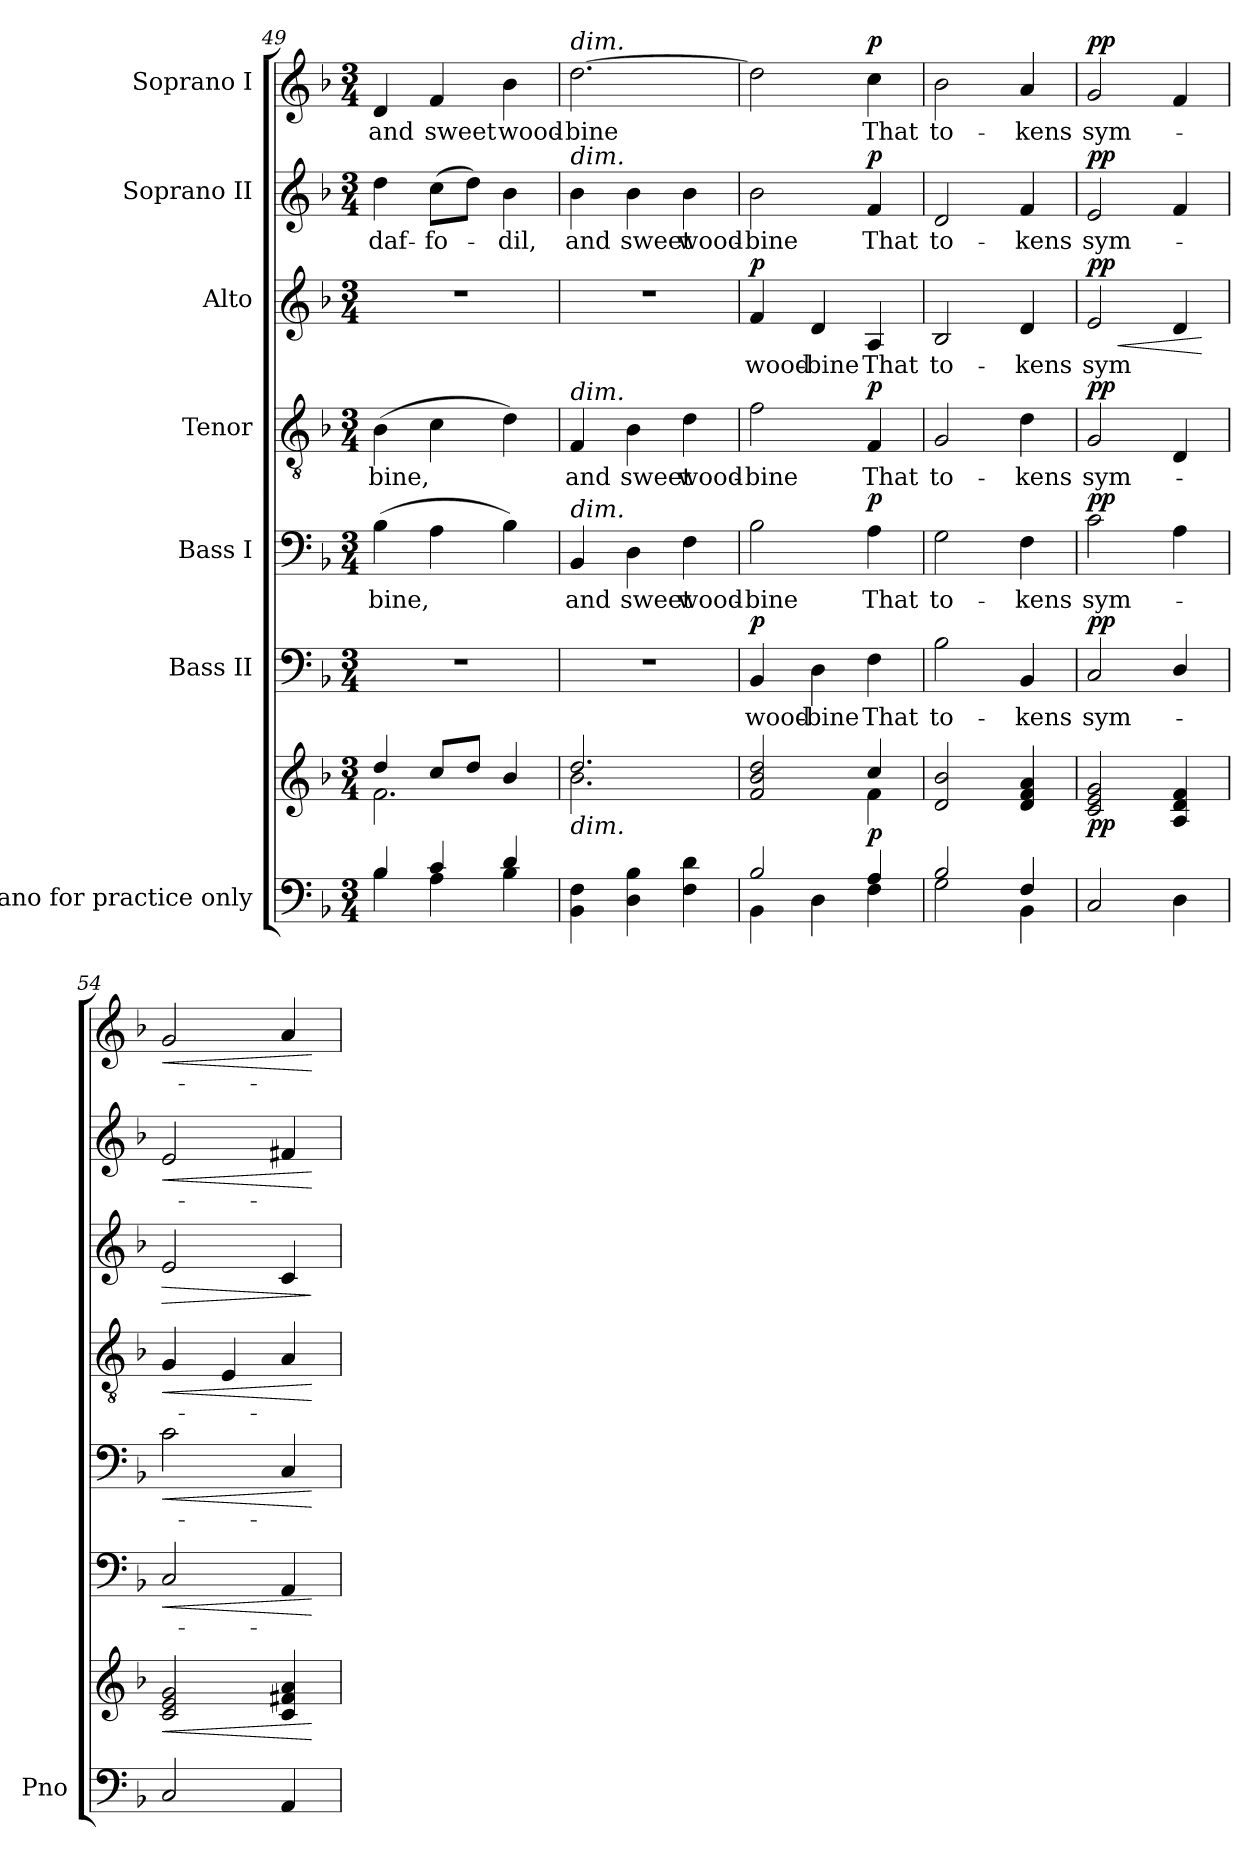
**kern	**kern	**dynam	**kern	**text	**dynam	**kern	**text	**dynam	**kern	**text	**dynam	**kern	**text	**dynam	**kern	**text	**dynam	**kern	**text	**dynam
*part7	*part7	*part7	*part6	*part6	*part6	*part5	*part5	*part5	*part4	*part4	*part4	*part3	*part3	*part3	*part2	*part2	*part2	*part1	*part1	*part1
*staff8	*staff7	*staff7/8	*staff6	*staff6	*staff6	*staff5	*staff5	*staff5	*staff4	*staff4	*staff4	*staff3	*staff3	*staff3	*staff2	*staff2	*staff2	*staff1	*staff1	*staff1
*I"Piano for practice only	*	*	*I"Bass II	*	*	*I"Bass I	*	*	*I"Tenor	*	*	*I"Alto	*	*	*I"Soprano II	*	*	*I"Soprano I	*	*
*I'Pno	*	*	*	*	*	*	*	*	*	*	*	*	*	*	*	*	*	*	*	*
*clefF4	*clefG2	*	*clefF4	*	*	*clefF4	*	*	*clefGv2	*	*	*clefG2	*	*	*clefG2	*	*	*clefG2	*	*
*k[b-]	*k[b-]	*	*k[b-]	*	*	*k[b-]	*	*	*k[b-]	*	*	*k[b-]	*	*	*k[b-]	*	*	*k[b-]	*	*
*M3/4	*M3/4	*	*M3/4	*	*	*M3/4	*	*	*M3/4	*	*	*M3/4	*	*	*M3/4	*	*	*M3/4	*	*
=49	=49	=49	=49	=49	=49	=49	=49	=49	=49	=49	=49	=49	=49	=49	=49	=49	=49	=49	=49	=49
*^	*^	*	*	*	*	*	*	*	*	*	*	*	*	*	*	*	*	*	*	*
4B-/	4B-\	4dd/	2.f\	.	2.r	.	.	(4B-\	-bine,	.	(4B-\	-bine,	.	2.r	.	.	4dd\	daf-	.	4d/	and	.
4c/	4A\	8cc/L	.	.	.	.	.	4A\	.	.	4c\	.	.	.	.	.	(8cc\L	-fo-	.	4f/	sweet	.
.	.	8dd/J	.	.	.	.	.	.	.	.	.	.	.	.	.	.	8dd\J)	.	.	.	.	.
4d/	4B-\	4b-/	.	.	.	.	.	4B-\)	.	.	4d\)	.	.	.	.	.	4b-\	-dil,	.	4b-\	wood-	.
=50	=50	=50	=50	=50	=50	=50	=50	=50	=50	=50	=50	=50	=50	=50	=50	=50	=50	=50	=50	=50	=50	=50
!	!	!	!	!	!	!	!	!	!	!	!	!	!	!	!	!	!	!	!	!LO:TX:a:i:t=dim.	!	!
!	!	!	!	!	!	!	!	!	!	!	!	!	!	!	!	!	!LO:TX:a:i:t=dim.	!	!	!	!	!
!	!	!	!	!	!	!	!	!	!	!	!LO:TX:a:i:t=dim.	!	!	!	!	!	!	!	!	!	!	!
!	!	!	!	!	!	!	!	!LO:TX:a:i:t=dim.	!	!	!	!	!	!	!	!	!	!	!	!	!	!
!	!	!LO:TX:b:i:t=dim.	!	!	!	!	!	!	!	!	!	!	!	!	!	!	!	!	!	!	!	!
*v	*v	*	*	*	*	*	*	*	*	*	*	*	*	*	*	*	*	*	*	*	*	*
4BB-\ 4F\	2.dd/	2.b-\	.	2.r	.	.	4BB-/	and	.	4F/	and	.	2.r	.	.	4b-\	and	.	[2.dd\	-bine	.
4D\ 4B-\	.	.	.	.	.	.	4D\	sweet	.	4B-\	sweet	.	.	.	.	4b-\	sweet	.	.	.	.
4F\ 4d\	.	.	.	.	.	.	4F\	wood-	.	4d\	wood-	.	.	.	.	4b-\	wood-	.	.	.	.
=51	=51	=51	=51	=51	=51	=51	=51	=51	=51	=51	=51	=51	=51	=51	=51	=51	=51	=51	=51	=51	=51
*^	*	*	*	*	*	*	*	*	*	*	*	*	*	*	*	*	*	*	*	*	*
!	!	!	!	!	!	!	!LO:DY:a	!	!	!	!	!	!	!	!	!LO:DY:a	!	!	!	!	!	!
2B-/	4BB-\	2f/ 2b-/ 2dd/	2ryy	.	4BB-/	wood-	p	2B-\	-bine	.	2f\	-bine	.	4f/	wood-	p	2b-\	-bine	.	2dd\]	.	.
.	4D\	.	.	.	4D\	-bine	.	.	.	.	.	.	.	4d/	-bine	.	.	.	.	.	.	.
!	!	!	!	!LO:DY:b	!	!	!	!	!	!LO:DY:a	!	!	!LO:DY:a	!	!	!	!	!	!LO:DY:a	!	!	!LO:DY:a
4A/	4F\	4cc/	4f\	p	4F\	That	.	4A\	That	p	4F/	That	p	4A/	That	.	4f/	That	p	4cc\	That	p
*	*	*v	*v	*	*	*	*	*	*	*	*	*	*	*	*	*	*	*	*	*	*	*
=52	=52	=52	=52	=52	=52	=52	=52	=52	=52	=52	=52	=52	=52	=52	=52	=52	=52	=52	=52	=52	=52
2B-/	2G\	2d/ 2b-/	.	2B-\	to-	.	2G\	to-	.	2G/	to-	.	2B-/	to-	.	2d/	to-	.	2b-\	to-	.
4F/	4BB-\	4d/ 4f/ 4a/	.	4BB-/	-kens	.	4F\	-kens	.	4d\	-kens	.	4d/	-kens	.	4f/	-kens	.	4a/	-kens	.
=53	=53	=53	=53	=53	=53	=53	=53	=53	=53	=53	=53	=53	=53	=53	=53	=53	=53	=53	=53	=53	=53
!	!	!	!LO:DY:b	!	!	!LO:DY:a	!	!	!LO:DY:a	!	!	!LO:DY:a	!	!	!LO:HP:b	!	!	!	!	!	!
!	!	!	!	!	!	!	!	!	!	!	!	!	!	!	!LO:DY:n=1:a	!	!	!LO:DY:a	!	!	!LO:DY:a
*v	*v	*	*	*	*	*	*	*	*	*	*	*	*	*	*	*	*	*	*	*	*
2C/	2c/ 2e/ 2g/	pp	2C/	sym-	pp	2c\	sym-	pp	2G/	sym-	pp	2e/	sym	< pp	2e/	sym-	pp	2g/	sym-	pp
4D\	4A/ 4d/ 4f/	.	4D/	.	.	4A\	.	.	4D/	.	.	4d/	.	.	4f/	.	.	4f/	.	.
.	.	.	.	.	.	.	.	.	.	.	.	.	.	[	.	.	.	.	.	.
=54	=54	=54	=54	=54	=54	=54	=54	=54	=54	=54	=54	=54	=54	=54	=54	=54	=54	=54	=54	=54
!	!	!LO:HP:b	!	!	!LO:HP:b	!	!	!LO:HP:b	!	!	!LO:HP:b	!	!	!LO:HP:b	!	!	!LO:HP:b	!	!	!LO:HP:b
2C/	2c/ 2e/ 2g/	<	2C/	.	<	2c\	.	<	4G/	.	<	2e/	.	>	2e/	.	<	2g/	.	<
.	.	.	.	.	.	.	.	.	4E/	.	.	.	.	.	.	.	.	.	.	.
4AA/	4c/ 4f#X/ 4a/	.	4AA/	.	.	4C/	.	.	4A/	.	.	4c/	.	.	4f#X/	.	.	4a/	.	.
.	.	[	.	.	[	.	.	[	.	.	[	.	.	]	.	.	[	.	.	[
=	=	=	=	=	=	=	=	=	=	=	=	=	=	=	=	=	=	=	=	=
*-	*-	*-	*-	*-	*-	*-	*-	*-	*-	*-	*-	*-	*-	*-	*-	*-	*-	*-	*-	*-
